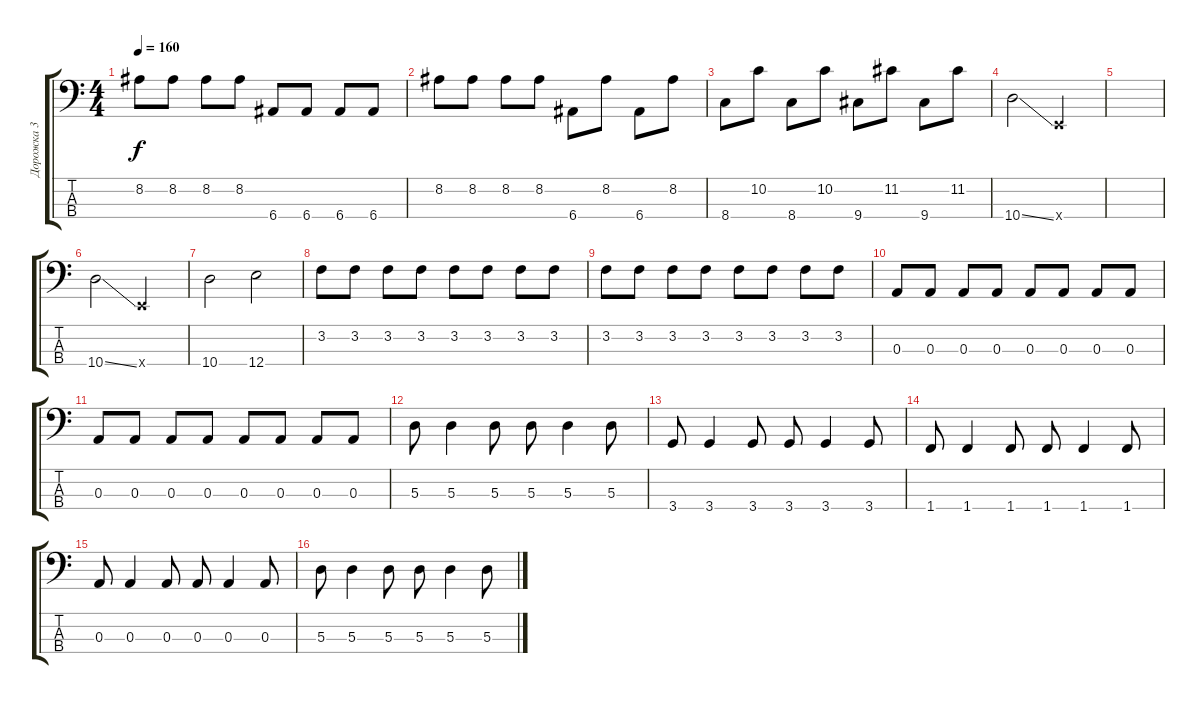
\track ("Дорожка 3" "Дорожка 3") {instrument electricbassfinger}
\staff {score tabs}
\tuning (G2 D2 A1 E1) {hide}
\ts (4 4)
\tempo 160
\clef f4
\ks c
8.2.8{dy f} 8.2.8 8.2.8 8.2.8 6.4.8 6.4.8 6.4.8 6.4.8 |
8.2.8 8.2.8 8.2.8 8.2.8 6.4.8 8.2.8 6.4.8 8.2.8 |
8.4.8 10.2.8 8.4.8 10.2.8 9.4.8 11.2.8 9.4.8 11.2.8 |
10.4{ss}.2 0.4{x}.2 |
|
10.4{ss}.2 0.4{x}.2 |
10.4.2 12.4.2 |
3.2.8 3.2.8 3.2.8 3.2.8 3.2.8 3.2.8 3.2.8 3.2.8 |
3.2.8 3.2.8 3.2.8 3.2.8 3.2.8 3.2.8 3.2.8 3.2.8 |
0.3.8 0.3.8 0.3.8 0.3.8 0.3.8 0.3.8 0.3.8 0.3.8 |
0.3.8 0.3.8 0.3.8 0.3.8 0.3.8 0.3.8 0.3.8 0.3.8 |
5.3.8 5.3.4 5.3.8 5.3.8 5.3.4 5.3.8 |
3.4.8 3.4.4 3.4.8 3.4.8 3.4.4 3.4.8 |
1.4.8 1.4.4 1.4.8 1.4.8 1.4.4 1.4.8 |
0.3.8 0.3.4 0.3.8 0.3.8 0.3.4 0.3.8 |
5.3.8 5.3.4 5.3.8 5.3.8 5.3.4 5.3.8
